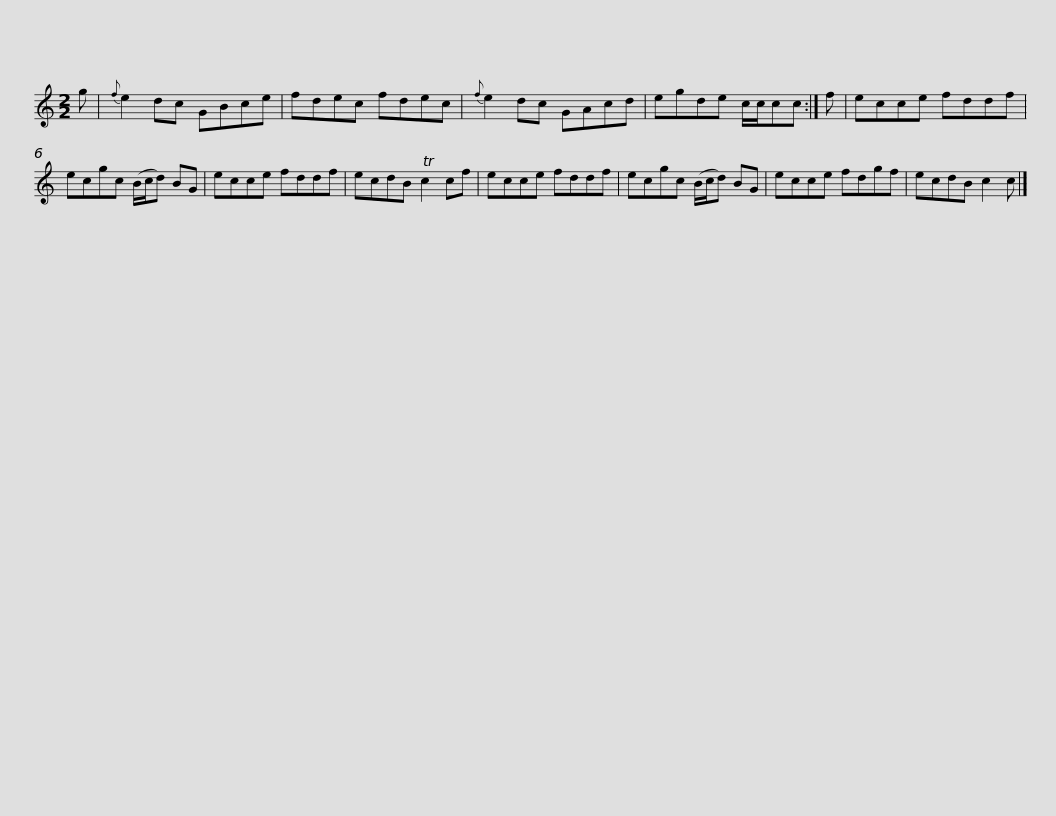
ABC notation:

X:1
L:1/8
M:2/2
I:linebreak $
K:C
V:1 treble
V:1
 g |{f} e2 dc GBce | fdec fdec |{f} e2 dc GAcd | egde c/c/cc :| %5
 f | ecce fddf |$ ecgc (B/c/d) BG | ecce fddf | ecdB Tc2 cf | %10
 ecce fddf | ecgc (B/c/d) BG |$ ecce fdgf | ecdB c2 c |] %14
